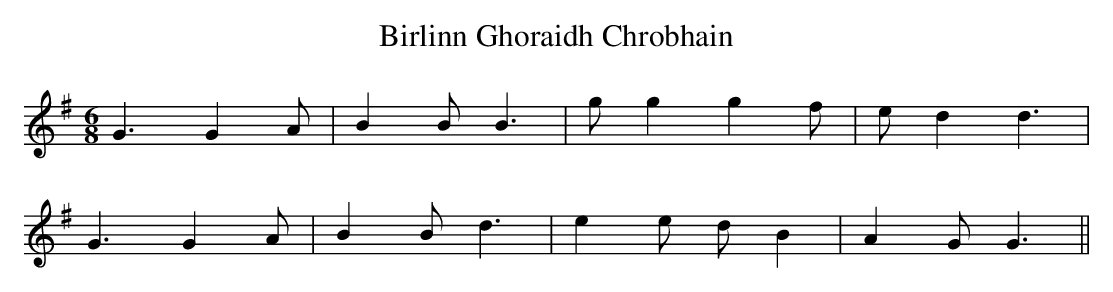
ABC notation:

X:1
T: Birlinn Ghoraidh Chrobhain
M: 6/8
L: 1/8
K: Gmaj
G3 G2A|B2B B3|gg2 g2f|ed2 d3|
G3 G2A|B2B d3|e2e dB2|A2G G3||
